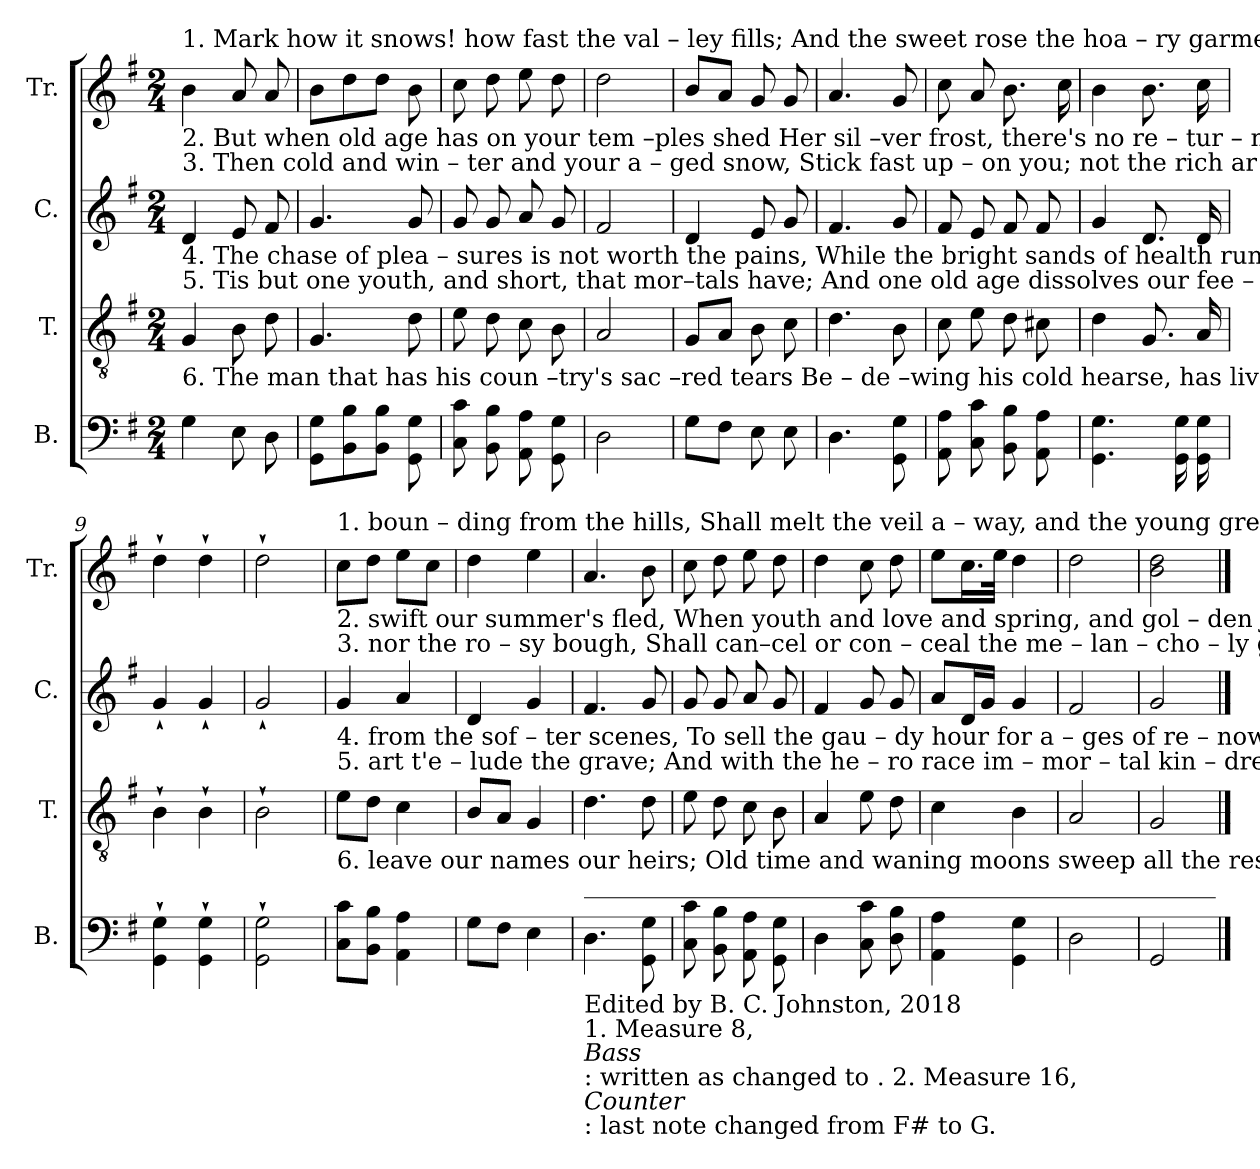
**kern	**kern	**kern	**kern
*part4	*part3	*part2	*part1
*staff4	*staff3	*staff2	*staff1
*I"B.	*I"T.	*I"C.	*I"Tr.
*I'B.	*I'T.	*I'C.	*I'Tr.
*clefF4	*clefGv2	*clefG2	*clefG2
*k[f#]	*k[f#]	*k[f#]	*k[f#]
*M2/4	*M2/4	*M2/4	*M2/4
*MM80	*MM80	*MM80	*MM80
=1	=1	=1	=1
!	!	!	!LO:TX:a:t=1. Mark how it     snows!   how  fast  the  val  – ley   fills;   And  the  sweet  rose  the  hoa – ry  garment wears;   Yet   the  warm sunbeams,
!	!	!	!LO:TX:b:t=2. But when  old   age         has   on  your tem –ples  shed  Her  sil  –ver   frost,  there's  no  re – tur – ning sun;    Swift  flies  our  au–tumn,
!	!	!LO:TX:a:t=3. Then cold and  win   –    ter    and  your  a – ged  snow,  Stick   fast   up  – on   you;  not  the   rich   ar – ray,   Not    the  green garland,	!
!	!	!LO:TX:b:t=4. The  chase  of  plea   –  sures  is  not  worth  the  pains,  While  the bright sands of health run wasting down; And   ho –nor  calls  you	!
!	!LO:TX:a:t=5. Tis   but  one  youth,    and  short, that  mor–tals have;   And    one  old   age   dissolves  our  fee – ble  frame&colon; But  there's  a  hea–venly	!	!
!	!LO:TX:b:t=6. The man that   has        his   coun –try's  sac –red  tears   Be  –  de –wing  his cold hearse, has  lived his day&colon; Thus, old friend, we should	!	!
4G\	4G/	4d/	4b\
8E\	8B\	8e/	8a/
8D\	8d\	8f#/	8a/
=2	=2	=2	=2
8GG\ 8G\L	4.G/	4.g/	8b\L
8BB\ 8B\	.	.	8dd\
8BB\ 8B\J	.	.	8dd\J
8GG\ 8G\	8d\	8g/	8b\
=3	=3	=3	=3
8C\ 8c\	8e\	8g/	8cc\
8BB\ 8B\	8d\	8g/	8dd\
8AA\ 8A\	8c\	8a/	8ee\
8GG\ 8G\	8B\	8g/	8dd\
=4	=4	=4	=4
2D\	2A/	2f#/	2dd\
=5	=5	=5	=5
8G\L	8G/L	4d/	8b/L
8F#\J	8A/J	.	8a/J
8E\	8B\	8e/	8g/
8E\	8c\	8g/	8g/
=6	=6	=6	=6
4.D\	4.d\	4.f#/	4.a/
8GG\ 8G\	8B\	8g/	8g/
=7	=7	=7	=7
8AA\ 8A\	8c\	8f#/	8cc\
8C\ 8c\	8e\	8e/	8a/
8BB\ 8B\	8d\	8f#/	8.b\
8AA\ 8A\	8c#X\	8f#/	.
.	.	.	16cc\
=8	=8	=8	=8
4.GG\ 4.G\	4d\	4g/	4b\
.	8.G/	8.d/	8.b\
16GG\ 16G\	.	.	.
16GG\ 16G\	16A/	16d/	16cc\
=9	=9	=9	=9
4GG\` 4G\`	4B`\	4g`/	4dd`\
4GG\` 4G\`	4B`\	4g`/	4dd`\
=10	=10	=10	=10
2GG\` 2G\`	2B`\	2g`/	2dd`\
=11	=11	=11	=11
!	!	!	!LO:TX:a:t=1. boun  – ding   from   the  hills,  Shall  melt  the  veil    a   –  way,   and   the    young       green  ap  –  pear.
!	!	!	!LO:TX:b:t=2. swift     our   summer's  fled,    When youth and love and spring,  and   gol  –    den        joys   are     gone.
!	!	!LO:TX:a:t=3. nor       the         ro   –   sy  bough,  Shall  can–cel   or   con  – ceal    the   me  –  lan   –    cho  –   ly      gray.	!
!	!	!LO:TX:b:t=4. from     the        sof  –  ter  scenes,   To     sell   the  gau – dy   hour    for   a    –   ges          of       re  –  nown.	!
!	!LO:TX:a:t=5. art       t'e    –    lude    the  grave;  And  with  the  he – ro       race  im – mor – tal          kin  – dred   claim.	!	!
!	!LO:TX:b:t=6. leave   our      names  our  heirs;   Old   time  and waning  moons sweep  all    the         rest      a    –   way.	!	!
8C\ 8c\L	8e\L	4g/	8cc\L
8BB\ 8B\J	8d\J	.	8dd\J
4AA\ 4A\	4c\	4a/	8ee\L
.	.	.	8cc\J
=12	=12	=12	=12
8G\L	8B/L	4d/	4dd\
8F#\J	8A/J	.	.
4E\	4G/	4g/	4ee\
=13	=13	=13	=13
!LO:TX:a:t=____________________________________________________	!	!	!
!LO:TX:b:t=Edited by B. C. Johnston, 2018	!	!	!
!LO:TX:b:t=1. Measure 8,	!	!	!
!LO:TX:b:i:t=Bass	!	!	!
!LO:TX:b:t=&colon; written as                 changed to               .    2. Measure 16,	!	!	!
!LO:TX:b:i:t=Counter	!	!	!
!LO:TX:b:t=&colon; last note changed from F# to G.	!	!	!
4.D\	4.d\	4.f#/	4.a/
8GG\ 8G\	8d\	8g/	8b\
=14	=14	=14	=14
8C\ 8c\	8e\	8g/	8cc\
8BB\ 8B\	8d\	8g/	8dd\
8AA\ 8A\	8c\	8a/	8ee\
8GG\ 8G\	8B\	8g/	8dd\
=15	=15	=15	=15
4D\	4A/	4f#/	4dd\
8C\ 8c\	8e\	8g/	8cc\
8D\ 8B\	8d\	8g/	8dd\
=16	=16	=16	=16
4AA\ 4A\	4c\	8a/L	8ee\L
.	.	16d/L	16.cc\L
.	.	16g/JJ	.
.	.	.	32ee\JJk
4GG\ 4G\	4B\	4g/	4dd\
=17	=17	=17	=17
2D\	2A/	2f#/	2dd\
=18	=18	=18	=18
2GG/	2G/	2g/	2b\ 2dd\
==	==	==	==
*-	*-	*-	*-
